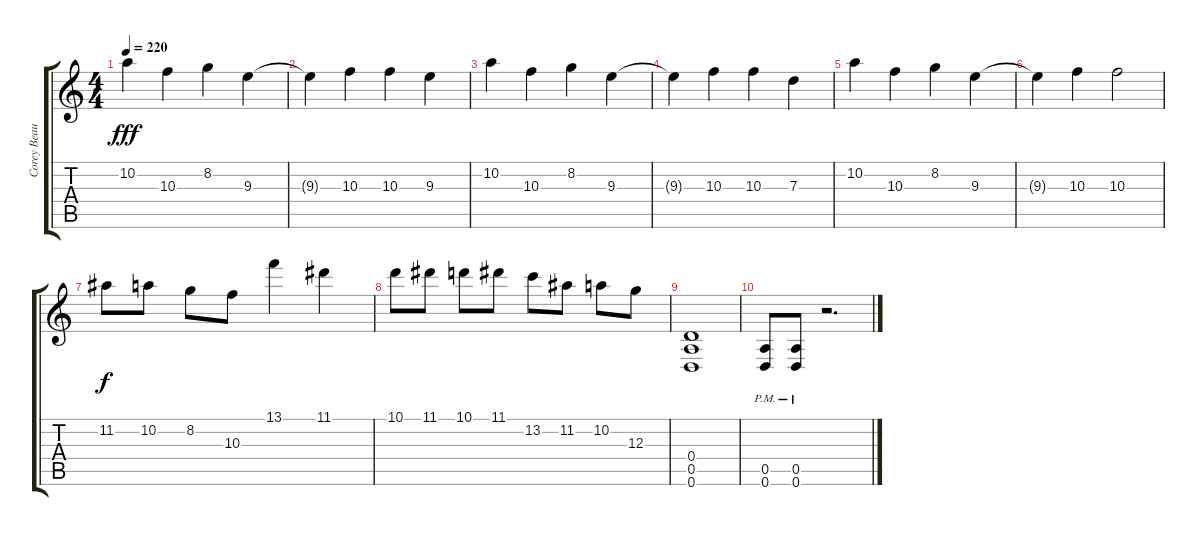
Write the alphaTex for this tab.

\track ("Corey Beaulieu" "Corey Beau") {instrument distortionguitar}
\staff {score tabs}
\tuning (E4 B3 G3 D3 A2 D2) {hide}
\ts (4 4)
\tempo 220
\clef g2
\ks c
10.2.4{dy fff} 10.3.4 8.2.4 9.3.4 |
9.3{t}.4 10.3.4 10.3.4 9.3.4 |
10.2.4 10.3.4 8.2.4 9.3.4 |
9.3{t}.4 10.3.4 10.3.4 7.3.4 |
10.2.4 10.3.4 8.2.4 9.3.4 |
9.3{t}.4 10.3.4 10.3.2 |
11.2.8{dy f volume 8} 10.2.8 8.2.8 10.3.8 13.1.4 11.1.4 |
10.1.8 11.1.8 10.1.8 11.1.8 13.2.8 11.2.8 10.2.8 12.3.8 |
(0.4 0.5 0.6).1 |
(0.5{pm} 0.6{pm}).8 (0.5{pm} 0.6{pm}).8 r.2{d}
